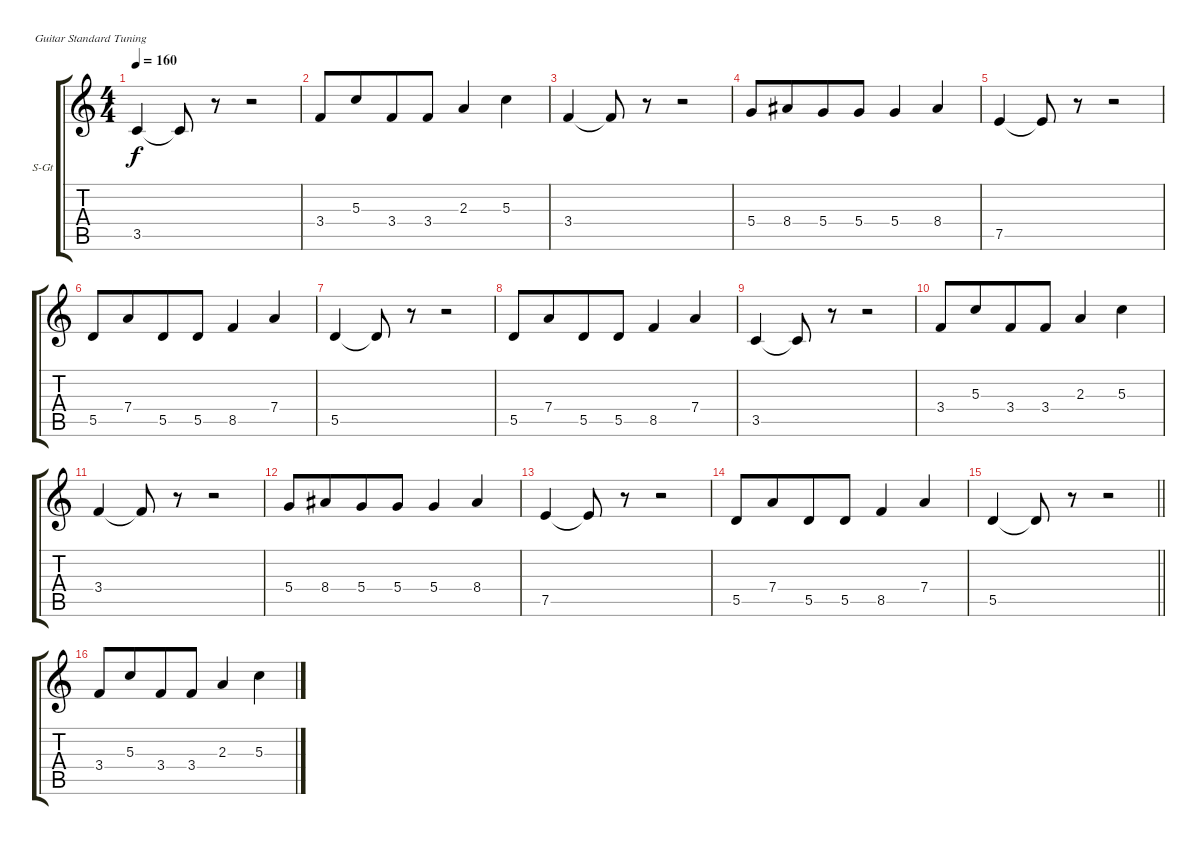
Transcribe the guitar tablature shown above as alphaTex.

\bracketExtendMode groupsimilarinstruments
\firstSystemTrackNameOrientation horizontal
\otherSystemsTrackNameOrientation horizontal
\track ("Гитара 2" "S-Gt") {instrument acousticguitarsteel}
\staff {score tabs}
\tuning (E4 B3 G3 D3 A2 E2)
\ts (4 4)
\tempo 160
\clef g2
\ks c
3.5.4{dy f} 3.5{t}.8 r.8 r.2 |
3.4.8 5.3.8{beam merge} 3.4.8 3.4.8 2.3.4 5.3.4 |
3.4.4 3.4{t}.8 r.8 r.2 |
5.4.8 8.4.8{beam merge} 5.4.8 5.4.8 5.4.4 8.4.4 |
7.5.4 7.5{t}.8 r.8 r.2 |
5.5.8 7.4.8{beam merge} 5.5.8 5.5.8 8.5.4 7.4.4 |
5.5.4 5.5{t}.8 r.8 r.2 |
5.5.8 7.4.8{beam merge} 5.5.8 5.5.8 8.5.4 7.4.4 |
3.5.4 3.5{t}.8 r.8 r.2 |
3.4.8 5.3.8{beam merge} 3.4.8 3.4.8 2.3.4 5.3.4 |
3.4.4 3.4{t}.8 r.8 r.2 |
5.4.8 8.4.8{beam merge} 5.4.8 5.4.8 5.4.4 8.4.4 |
7.5.4 7.5{t}.8 r.8 r.2 |
5.5.8 7.4.8{beam merge} 5.5.8 5.5.8 8.5.4 7.4.4 |
\barLineRight lightlight
5.5.4 5.5{t}.8 r.8 r.2 |
3.4.8 5.3.8{beam merge} 3.4.8 3.4.8 2.3.4 5.3.4
